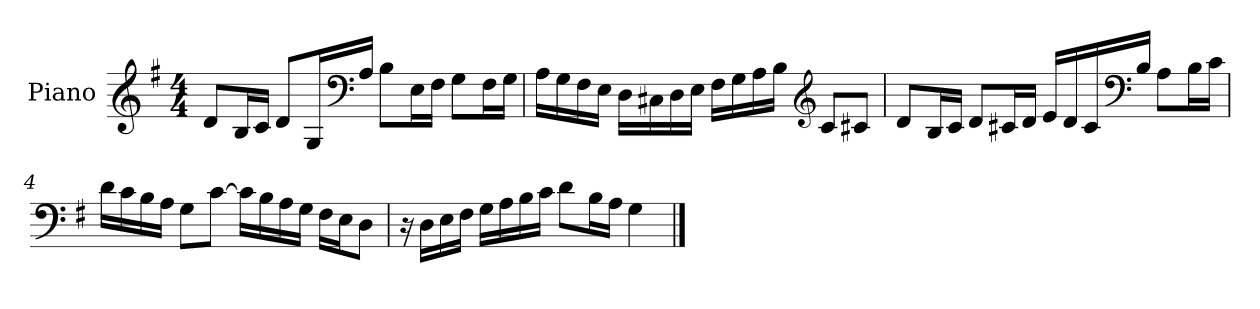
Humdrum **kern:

**kern
*part1
*staff1
*I"Piano
*I'Pno.
*clefG2
*k[f#]
*M4/4
*MM120
=1
8d/L
16B/L
16c/JJ
8d/L
16G/L
*clefF4
16A/JJ
8B\L
16E\L
16F#\JJ
8G\L
16F#\L
16G\JJ
=2
16A\LL
16G\
16F#\
16E\JJ
16D\LL
16C#X\
16D\
16E\JJ
16F#\LL
16G\
16A\
16B\JJ
*clefG2
8c/L
8c#X/J
!!LO:LB:g=z
=3
8d/L
16B/L
16c/JJ
8d/L
16c#X/L
16d/JJ
16e/LL
16d/
16c#/
*clefF4
16B/JJ
8A\L
16B\L
16c#\JJ
=4
16d\LL
16c\
16B\
16A\JJ
8G\L
[8c\J
16c\LL]
16B\
16A\
16G\JJ
16F#\LL
16E\J
8D\J
=5
16r
16D\LL
16E\
16F#\JJ
16G\LL
16A\
16B\
16c\JJ
8d\L
16B\L
16A\JJ
4G\
==
*-
